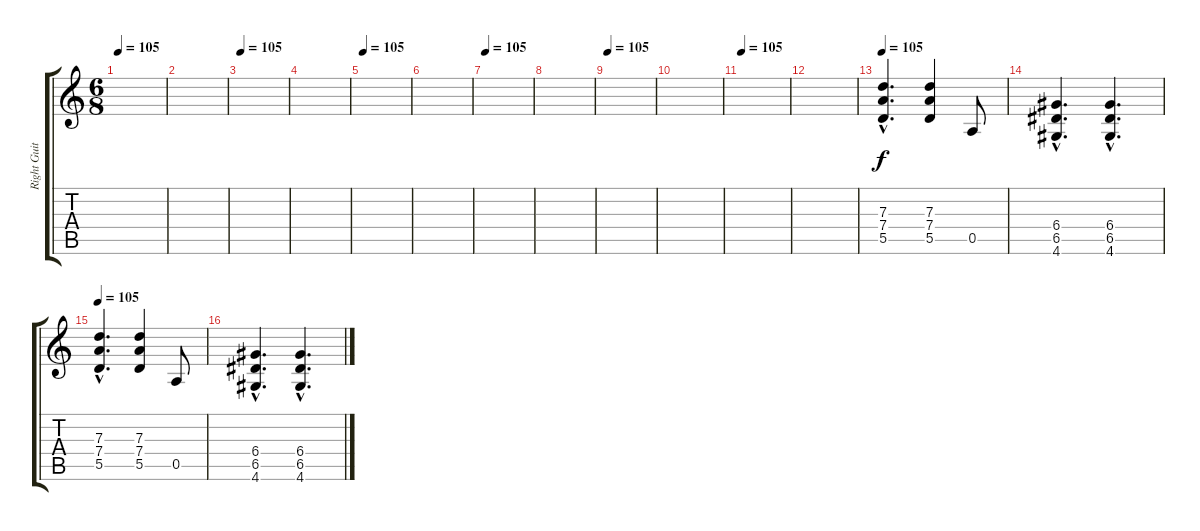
\track ("Right Guitar" "Right Guit") {instrument overdrivenguitar}
\staff {score tabs}
\tuning (E4 B3 G3 D3 A2 E2) {hide}
\ts (6 8)
\tempo 105
\clef g2
\ks c
|
|
\tempo 105
|
|
\tempo 105
|
|
\tempo 105
|
|
\tempo 105
|
|
\tempo 105
|
|
\tempo 105
(7.3{hac} 7.4{hac} 5.5{hac}).4{d volume 15} (7.3 7.4 5.5).4 0.5.8 |
(6.4{hac} 6.5{hac} 4.6{hac}).4{d} (6.4{hac} 6.5{hac} 4.6{hac}).4{d} |
\tempo 105
(7.3{hac} 7.4{hac} 5.5{hac}).4{d volume 15} (7.3 7.4 5.5).4 0.5.8 |
(6.4{hac} 6.5{hac} 4.6{hac}).4{d} (6.4{hac} 6.5{hac} 4.6{hac}).4{d}
